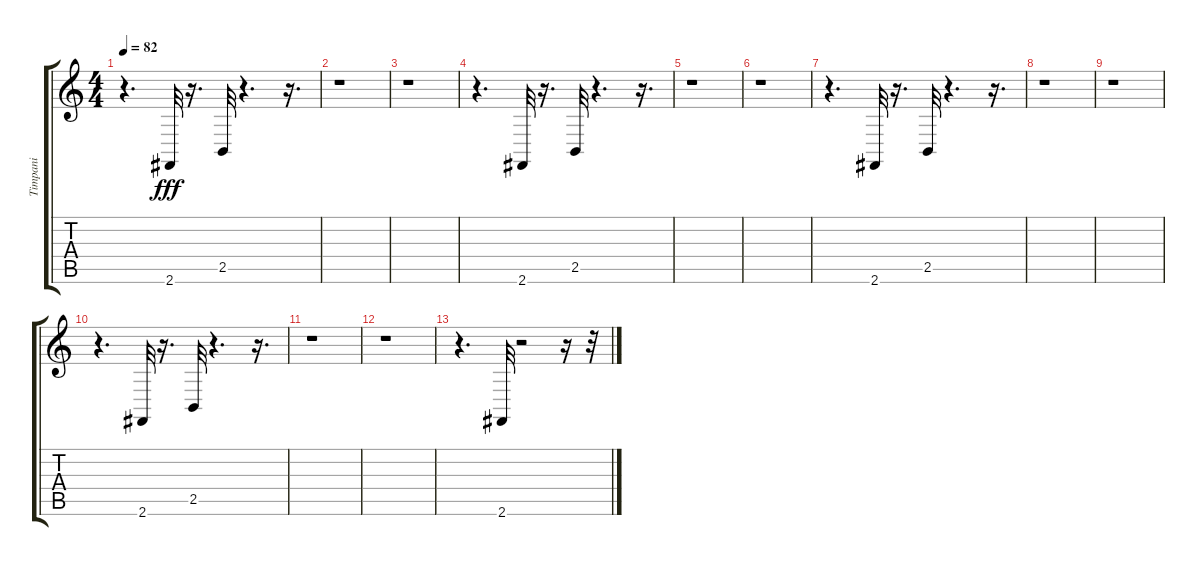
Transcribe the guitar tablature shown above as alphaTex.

\track ("Timpani" "Timpani") {instrument timpani}
\staff {score tabs}
\tuning (E4 B3 G3 D3 A2 E2) {hide}
\ts (4 4)
\tempo 82
\clef g2
\ks c
r.4{d dy fff} 2.6.32 r.16{d} 2.5.32 r.4{d} r.16{d} |
r.1 |
r.1 |
r.4{d} 2.6.32 r.16{d} 2.5.32 r.4{d} r.16{d} |
r.1 |
r.1 |
r.4{d} 2.6.32 r.16{d} 2.5.32{volume 16} r.4{d} r.16{d} |
r.1 |
r.1 |
r.4{d} 2.6.32{volume 7} r.16{d} 2.5.32{volume 6} r.4{d} r.16{d} |
r.1 |
r.1 |
r.4{d} 2.6.32{volume 0} r.2 r.16 r.32
